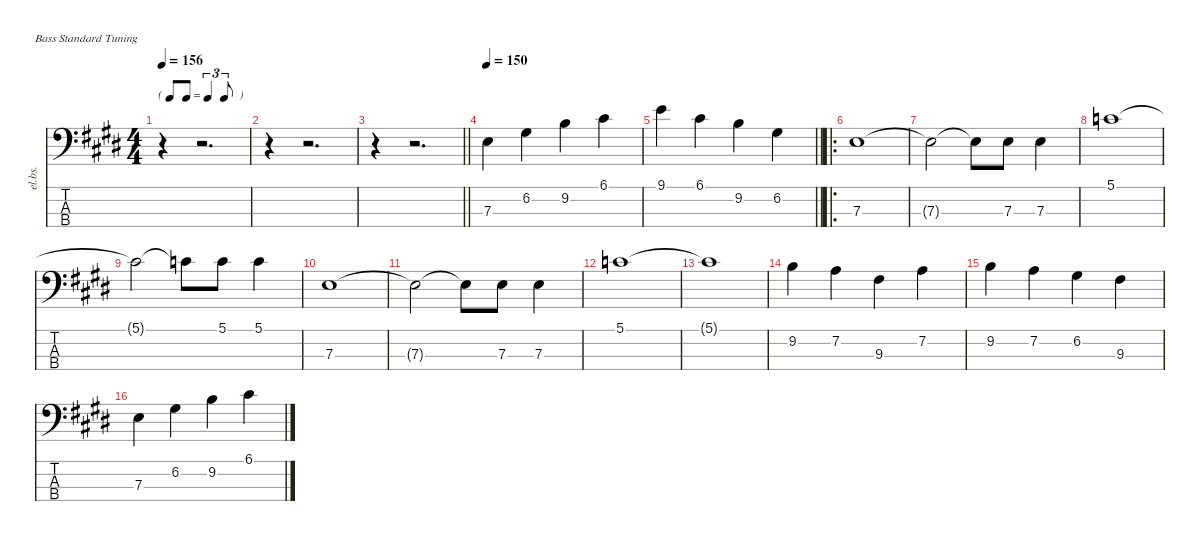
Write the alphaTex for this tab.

\defaultSystemsLayout 4
\hideDynamics
\bracketExtendMode nobrackets
\otherSystemsTrackNameOrientation horizontal
\track ("Track 4" "el.bs.") {instrument electricbassfinger}
\staff {score tabs}
\tuning (G2 D2 A1 E1)
\ts (4 4)
\beaming (8 2 2 2 2)
\tf triplet8th
\tempo 156
\clef f4
\ks e
r.4{dy f instrument electricbassfinger beam Down} r.2{d beam Down} |
r.4{beam Down} r.2{d beam Down} |
\barLineRight lightlight
r.4{beam Down} r.2{d beam Down} |
\tempo 150
7.3{acc forcenatural}.4{beam Down} 6.2{acc #}.4{beam Down} 9.2{acc forcenatural}.4{beam Down} 6.1{acc #}.4{beam Down} |
\barLineRight lightlight
9.1{acc forcenatural}.4{beam Down} 6.1{acc #}.4{beam Down} 9.2{acc forcenatural}.4{beam Down} 6.2{acc #}.4{beam Down} |
\ro
7.3{acc forcenatural}.1{beam Down} |
7.3{t acc forcenatural}.2{beam Down} 7.3{t acc forcenatural}.8{beam Down} 7.3{acc forcenatural}.8{beam Down} 7.3{acc forcenatural}.4{beam Down} |
5.1{acc forcenatural}.1{beam Down} |
5.1{t acc forcenatural}.2{beam Down} 5.1{t acc forcenatural}.8{beam Down} 5.1{acc forcenatural}.8{beam Down} 5.1{acc forcenatural}.4{beam Down} |
7.3{acc forcenatural}.1{beam Down} |
7.3{t acc forcenatural}.2{beam Down} 7.3{t acc forcenatural}.8{beam Down} 7.3{acc forcenatural}.8{beam Down} 7.3{acc forcenatural}.4{beam Down} |
5.1{acc forcenatural}.1{beam Down} |
5.1{t acc forcenatural}.1{beam Down} |
9.2{acc forcenatural}.4{beam Down} 7.2{acc forcenatural}.4{beam Down} 9.3{acc #}.4{beam Down} 7.2{acc forcenatural}.4{beam Down} |
9.2{acc forcenatural}.4{beam Down} 7.2{acc forcenatural}.4{beam Down} 6.2{acc #}.4{beam Down} 9.3{acc #}.4{beam Down} |
7.3{acc forcenatural}.4{beam Down} 6.2{acc #}.4{beam Down} 9.2{acc forcenatural}.4{beam Down} 6.1{acc #}.4{beam Down}
